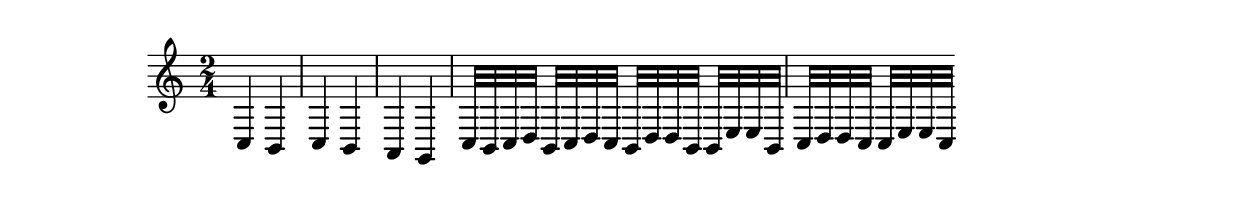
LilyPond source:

\header {
    texidoc = "Ledger lines are shortened when they are very close. This ensures
that  ledgers lines stay separate."
}
\version "2.3.16"

\paper {
    raggedright = ##t
}

\relative {
\time 2/4 

c4
b
c4
b
a g
c32[ b c d]
b[ c d c]
b[ d d b]
b[ e e b]
c[ d d c]
c[ e e c]

     

}  
